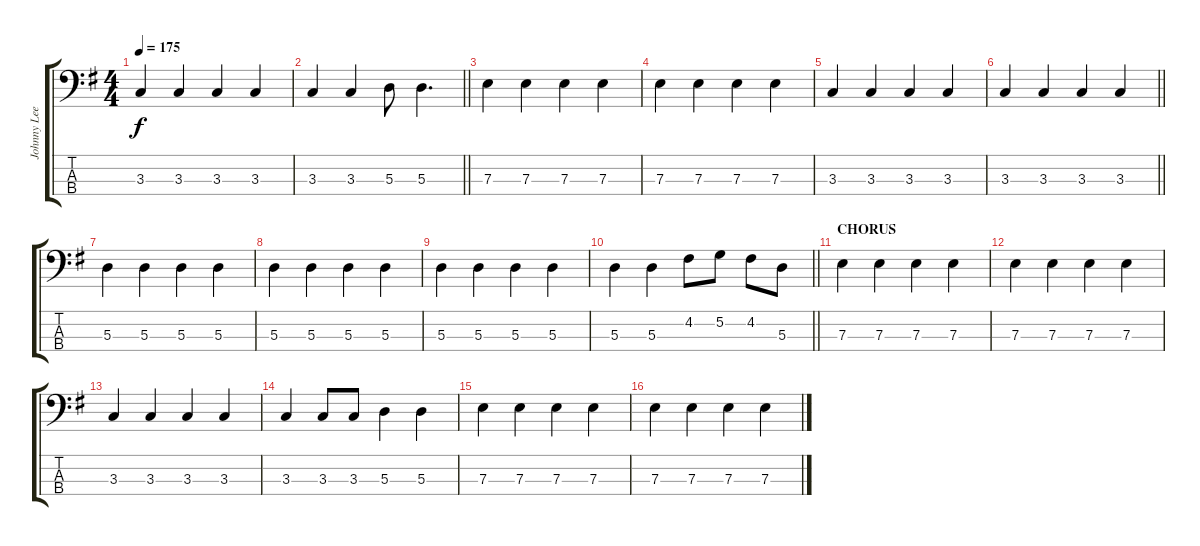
\track ("Johnny Lee Middleton" "Johnny Lee") {instrument electricbassfinger}
\staff {score tabs}
\tuning (G2 D2 A1 E1) {hide}
\ts (4 4)
\tempo 175
\clef f4
\ks eminor
3.3.4{dy f} 3.3.4 3.3.4 3.3.4 |
\barLineRight lightlight
3.3.4 3.3.4 5.3.8 5.3.4{d} |
7.3.4 7.3.4 7.3.4 7.3.4 |
7.3.4 7.3.4 7.3.4 7.3.4 |
3.3.4 3.3.4 3.3.4 3.3.4 |
\barLineRight lightlight
3.3.4 3.3.4 3.3.4 3.3.4 |
5.3.4 5.3.4 5.3.4 5.3.4 |
5.3.4 5.3.4 5.3.4 5.3.4 |
5.3.4 5.3.4 5.3.4 5.3.4 |
\barLineRight lightlight
5.3.4 5.3.4 4.2.8 5.2.8 4.2.8 5.3.8 |
\section ("" "CHORUS")
7.3.4 7.3.4 7.3.4 7.3.4 |
7.3.4 7.3.4 7.3.4 7.3.4 |
3.3.4 3.3.4 3.3.4 3.3.4 |
3.3.4 3.3.8 3.3.8 5.3.4 5.3.4 |
7.3.4 7.3.4 7.3.4 7.3.4 |
7.3.4 7.3.4 7.3.4 7.3.4
